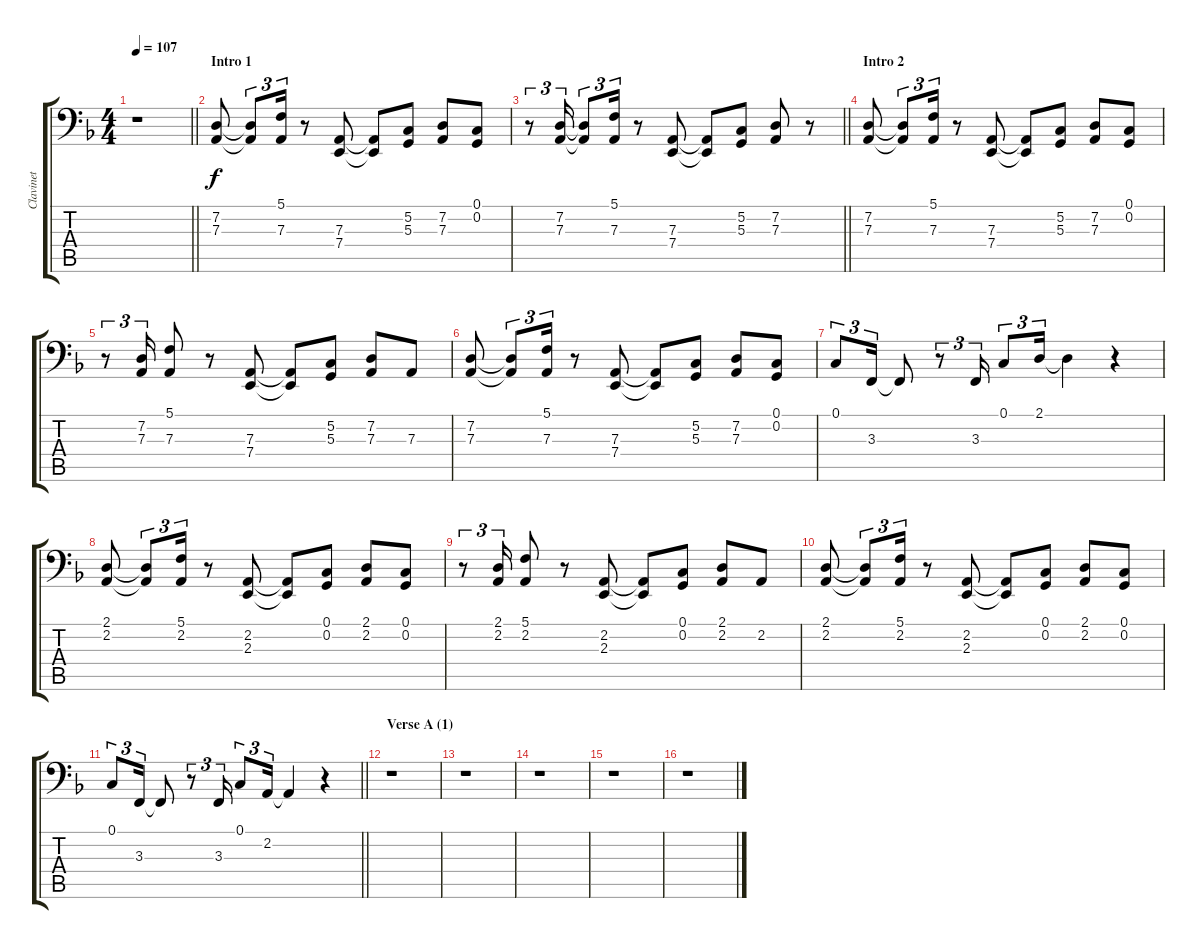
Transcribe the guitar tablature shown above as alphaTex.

\track ("Clavinet" "Clavinet") {instrument clavinet}
\staff {score tabs}
\tuning (C3 G2 D2 A1 E1 B0) {hide}
\ts (4 4)
\tempo 107
\clef f4
\barLineRight lightlight
\ks dminor
r.1{dy f instrument clavinet} |
\section ("" "Intro 1")
(7.2 7.3).8 (7.2{t} 7.3{t}).8{tu (3 2)} (5.1 7.3).16{tu (3 2)} r.8 (7.3 7.4).8 (7.3{t} 7.4{t}).8 (5.2 5.3).8 (7.2 7.3).8 (0.1 0.2).8 |
\barLineRight lightlight
r.8{tu (3 2)} (7.2 7.3).16{tu (3 2)} (7.2{t} 7.3{t}).8{tu (3 2)} (5.1 7.3).16{tu (3 2)} r.8 (7.3 7.4).8 (7.3{t} 7.4{t}).8 (5.2 5.3).8 (7.2 7.3).8 r.8 |
\section ("" "Intro 2")
(7.2 7.3).8 (7.2{t} 7.3{t}).8{tu (3 2)} (5.1 7.3).16{tu (3 2)} r.8 (7.3 7.4).8 (7.3{t} 7.4{t}).8 (5.2 5.3).8 (7.2 7.3).8 (0.1 0.2).8 |
r.8{tu (3 2)} (7.2 7.3).16{tu (3 2)} (5.1 7.3).8 r.8 (7.3 7.4).8 (7.3{t} 7.4{t}).8 (5.2 5.3).8 (7.2 7.3).8 7.3.8 |
(7.2 7.3).8 (7.2{t} 7.3{t}).8{tu (3 2)} (5.1 7.3).16{tu (3 2)} r.8 (7.3 7.4).8 (7.3{t} 7.4{t}).8 (5.2 5.3).8 (7.2 7.3).8 (0.1 0.2).8 |
0.1.8{tu (3 2)} 3.3.16{tu (3 2)} 3.3{t}.8 r.8{tu (3 2)} 3.3.16{tu (3 2)} 0.1.8{tu (3 2)} 2.1.16{tu (3 2)} 2.1{t}.4 r.4 |
(2.1 2.2).8 (2.1{t} 2.2{t}).8{tu (3 2)} (5.1 2.2).16{tu (3 2)} r.8 (2.2 2.3).8 (2.2{t} 2.3{t}).8 (0.1 0.2).8 (2.1 2.2).8 (0.1 0.2).8 |
r.8{tu (3 2)} (2.1 2.2).16{tu (3 2)} (5.1 2.2).8 r.8 (2.2 2.3).8 (2.2{t} 2.3{t}).8 (0.1 0.2).8 (2.1 2.2).8 2.2.8 |
(2.1 2.2).8 (2.1{t} 2.2{t}).8{tu (3 2)} (5.1 2.2).16{tu (3 2)} r.8 (2.2 2.3).8 (2.2{t} 2.3{t}).8 (0.1 0.2).8 (2.1 2.2).8 (0.1 0.2).8 |
\barLineRight lightlight
0.1.8{tu (3 2)} 3.3.16{tu (3 2)} 3.3{t}.8 r.8{tu (3 2)} 3.3.16{tu (3 2)} 0.1.8{tu (3 2)} 2.2.16{tu (3 2)} 2.2{t}.4 r.4 |
\section ("" "Verse A (1)")
r.1 |
r.1 |
r.1 |
r.1 |
r.1
